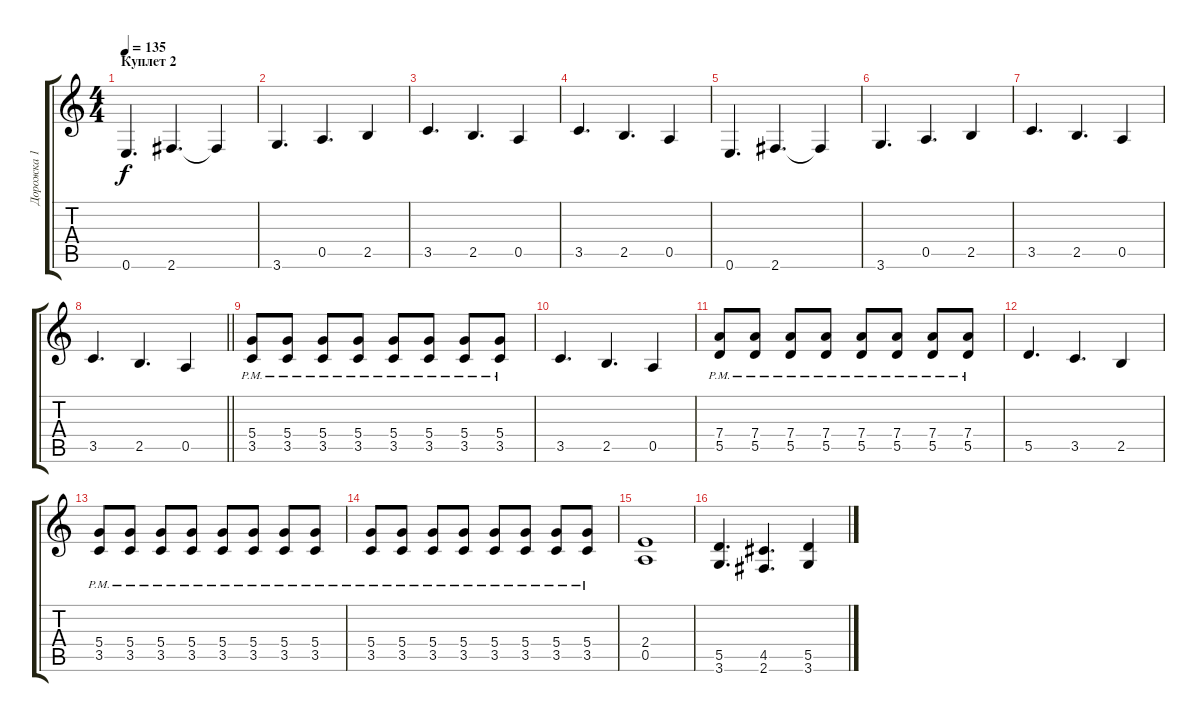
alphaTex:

\track ("Дорожка 1" "Дорожка 1") {instrument distortionguitar}
\staff {score tabs}
\tuning (E4 B3 G3 D3 A2 E2) {hide}
\ts (4 4)
\section ("" "Куплет 2")
\tempo 135
\clef g2
\ks c
0.6.4{d dy f} 2.6.4{d} 2.6{t}.4 |
3.6.4{d} 0.5.4{d} 2.5.4 |
3.5.4{d} 2.5.4{d} 0.5.4 |
3.5.4{d} 2.5.4{d} 0.5.4 |
0.6.4{d} 2.6.4{d} 2.6{t}.4 |
3.6.4{d} 0.5.4{d} 2.5.4 |
3.5.4{d} 2.5.4{d} 0.5.4 |
\barLineRight lightlight
3.5.4{d} 2.5.4{d} 0.5.4 |
\section ("" "")
(5.4{pm} 3.5{pm}).8 (5.4{pm} 3.5{pm}).8 (5.4{pm} 3.5{pm}).8 (5.4{pm} 3.5{pm}).8 (5.4{pm} 3.5{pm}).8 (5.4{pm} 3.5{pm}).8 (5.4{pm} 3.5{pm}).8 (5.4{pm} 3.5{pm}).8 |
3.5.4{d} 2.5.4{d} 0.5.4 |
(7.4{pm} 5.5{pm}).8 (7.4{pm} 5.5{pm}).8 (7.4{pm} 5.5{pm}).8 (7.4{pm} 5.5{pm}).8 (7.4{pm} 5.5{pm}).8 (7.4{pm} 5.5{pm}).8 (7.4{pm} 5.5{pm}).8 (7.4{pm} 5.5{pm}).8 |
5.5.4{d} 3.5.4{d} 2.5.4 |
(5.4{pm} 3.5{pm}).8 (5.4{pm} 3.5{pm}).8 (5.4{pm} 3.5{pm}).8 (5.4{pm} 3.5{pm}).8 (5.4{pm} 3.5{pm}).8 (5.4{pm} 3.5{pm}).8 (5.4{pm} 3.5{pm}).8 (5.4{pm} 3.5{pm}).8 |
(5.4{pm} 3.5{pm}).8 (5.4{pm} 3.5{pm}).8 (5.4{pm} 3.5{pm}).8 (5.4{pm} 3.5{pm}).8 (5.4{pm} 3.5{pm}).8 (5.4{pm} 3.5{pm}).8 (5.4{pm} 3.5{pm}).8 (5.4{pm} 3.5{pm}).8 |
(2.4 0.5).1 |
(5.5 3.6).4{d} (4.5 2.6).4{d} (5.5 3.6).4
